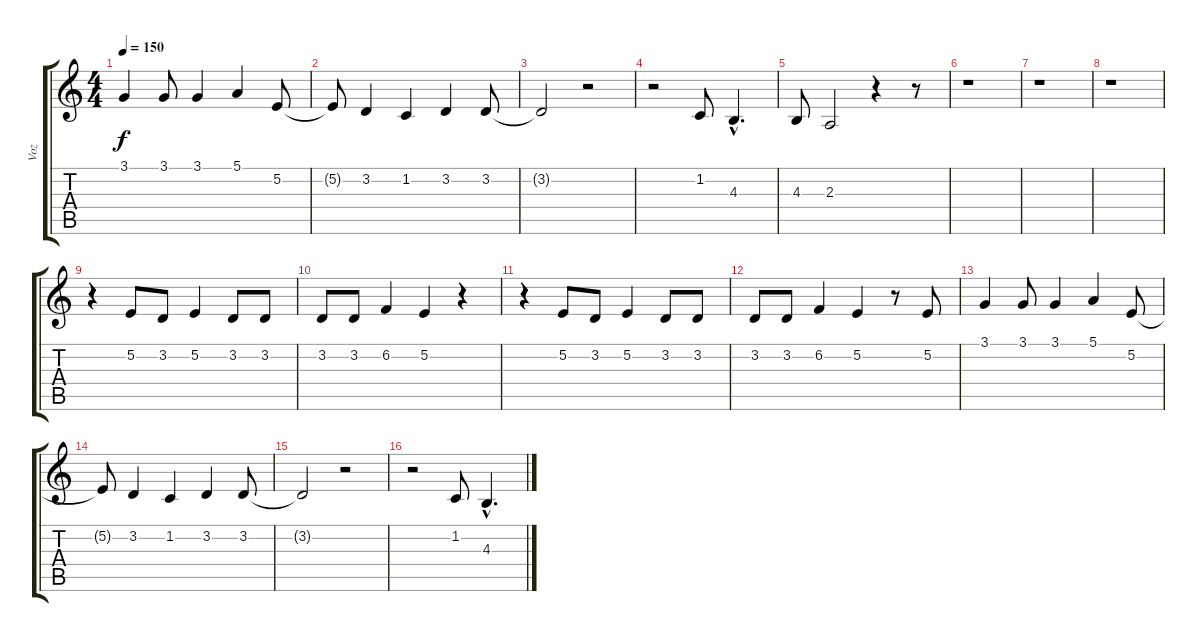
\track ("Voz" "Voz") {instrument lead2sawtooth}
\staff {score tabs}
\tuning (E4 B3 G3 D3 A2 E2) {hide}
\ts (4 4)
\tempo 150
\clef g2
\ks c
3.1.4{dy f} 3.1.8 3.1.4 5.1.4 5.2.8 |
5.2{t}.8 3.2.4 1.2.4 3.2.4 3.2.8 |
3.2{t}.2 r.2 |
r.2 1.2.8 4.3{hac}.4{d} |
4.3.8 2.3.2 r.4 r.8 |
r.1 |
r.1 |
r.1 |
r.4 5.2.8 3.2.8 5.2.4 3.2.8 3.2.8 |
3.2.8 3.2.8 6.2.4 5.2.4 r.4 |
r.4 5.2.8 3.2.8 5.2.4 3.2.8 3.2.8 |
3.2.8 3.2.8 6.2.4 5.2.4 r.8 5.2.8 |
3.1.4 3.1.8 3.1.4 5.1.4 5.2.8 |
5.2{t}.8 3.2.4 1.2.4 3.2.4 3.2.8 |
3.2{t}.2 r.2 |
r.2 1.2.8 4.3{hac}.4{d}
